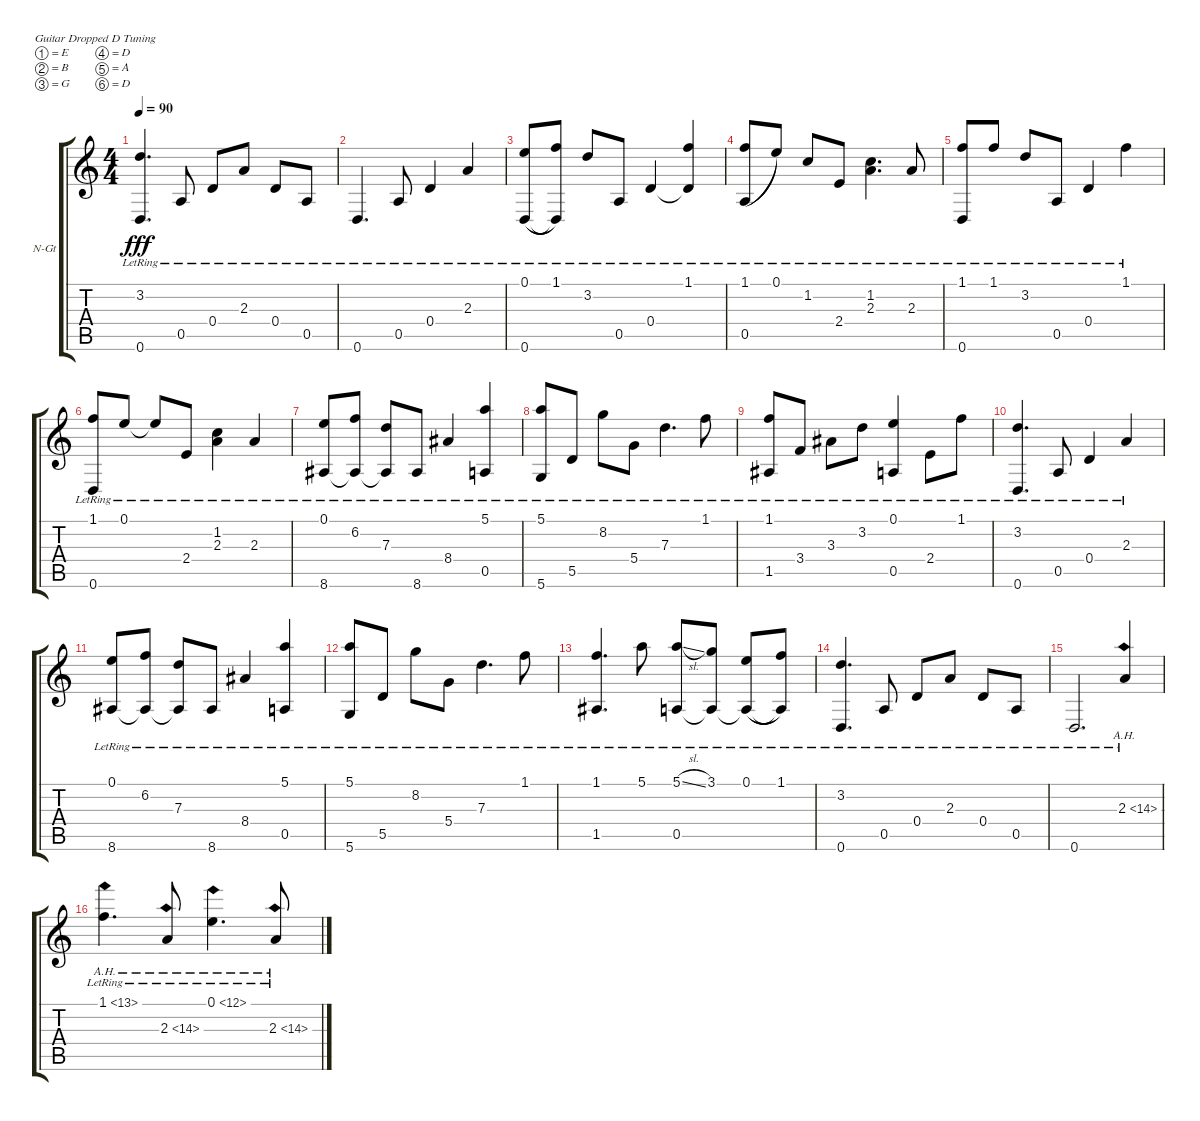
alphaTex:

\defaultSystemsLayout 4
\bracketExtendMode groupsimilarinstruments
\firstSystemTrackNameOrientation horizontal
\otherSystemsTrackNameOrientation horizontal
\track ("Nylon Guitar" "N-Gt") {instrument acousticguitarnylon}
\staff {score tabs}
\tuning (E4 B3 G3 D3 A2 D2)
\ts (4 4)
\tempo 90
\clef g2
\ks c
(3.2{lr} 0.6{lr}).4{d dy fff} 0.5{lr}.8 0.4{lr}.8 2.3{lr}.8 0.4{lr}.8 0.5{lr}.8 |
0.6{lr}.4{d} 0.5{lr}.8 0.4{lr}.4 2.3{lr}.4 |
(0.1{lr} 0.6{lr}).8{legatoorigin} (1.1{lr} 0.6{lr t}).8 3.2{lr}.8 0.5{lr}.8 0.4{lr}.4 (1.1{lr} 0.4{lr t}).4 |
(1.1{lr} 0.5{lr}).8{legatoorigin} 0.1{lr}.8 1.2{lr}.8 2.4{lr}.8 (2.3{lr} 1.2{lr}).4{d} 2.3{lr}.8 |
(1.1{lr} 0.6{lr}).8 1.1{lr}.8 3.2{lr}.8 0.5{lr}.8 0.4{lr}.4 1.1{lr}.4 |
(1.1{lr} 0.6{lr}).8 0.1{lr}.8 0.1{lr t}.8 2.4{lr}.8 (2.3{lr} 1.2{lr}).4 2.3{lr}.4 |
(0.1{lr} 8.6{lr}).8 (6.2{lr} 8.6{lr t}).8 (7.3{lr} 8.6{lr t}).8 8.6{lr}.8 8.4{lr}.4 (0.5{lr} 5.1{lr}).4 |
(5.1{lr} 5.6{lr}).8 5.5{lr}.8 8.2{lr}.8 5.4{lr}.8 7.3{lr}.4{d} 1.1{lr}.8 |
(1.1{lr} 1.5{lr}).8 3.4{lr}.8 3.3{lr}.8 3.2{lr}.8 (0.1{lr} 0.5{lr}).4 2.4{lr}.8 1.1{lr}.8 |
(3.2{lr} 0.6{lr}).4{d} 0.5{lr}.8 0.4{lr}.4 2.3{lr}.4 |
(0.1{lr} 8.6{lr}).8 (6.2{lr} 8.6{lr t}).8 (7.3{lr} 8.6{lr t}).8 8.6{lr}.8 8.4{lr}.4 (0.5{lr} 5.1{lr}).4 |
(5.1{lr} 5.6{lr}).8 5.5{lr}.8 8.2{lr}.8 5.4{lr}.8 7.3{lr}.4{d} 1.1{lr}.8 |
(1.1{lr} 1.5{lr}).4{d} 5.1{lr}.8 (5.1{sl lr} 0.5{lr}).8 (3.1{lr} 0.5{lr t}).8 (0.1{lr} 0.5{lr t}).8{legatoorigin} (1.1{lr} 0.5{lr t}).8 |
(3.2{lr} 0.6{lr}).4{d} 0.5{lr}.8 0.4{lr}.8 2.3{lr}.8 0.4{lr}.8 0.5{lr}.8 |
0.6{lr}.2{d} 2.3{ah 12 lr}.4 |
1.1{ah 12 lr}.4{d} 2.3{ah 12 lr}.8 0.1{ah 12 lr}.4{d} 2.3{ah 12 lr}.8
